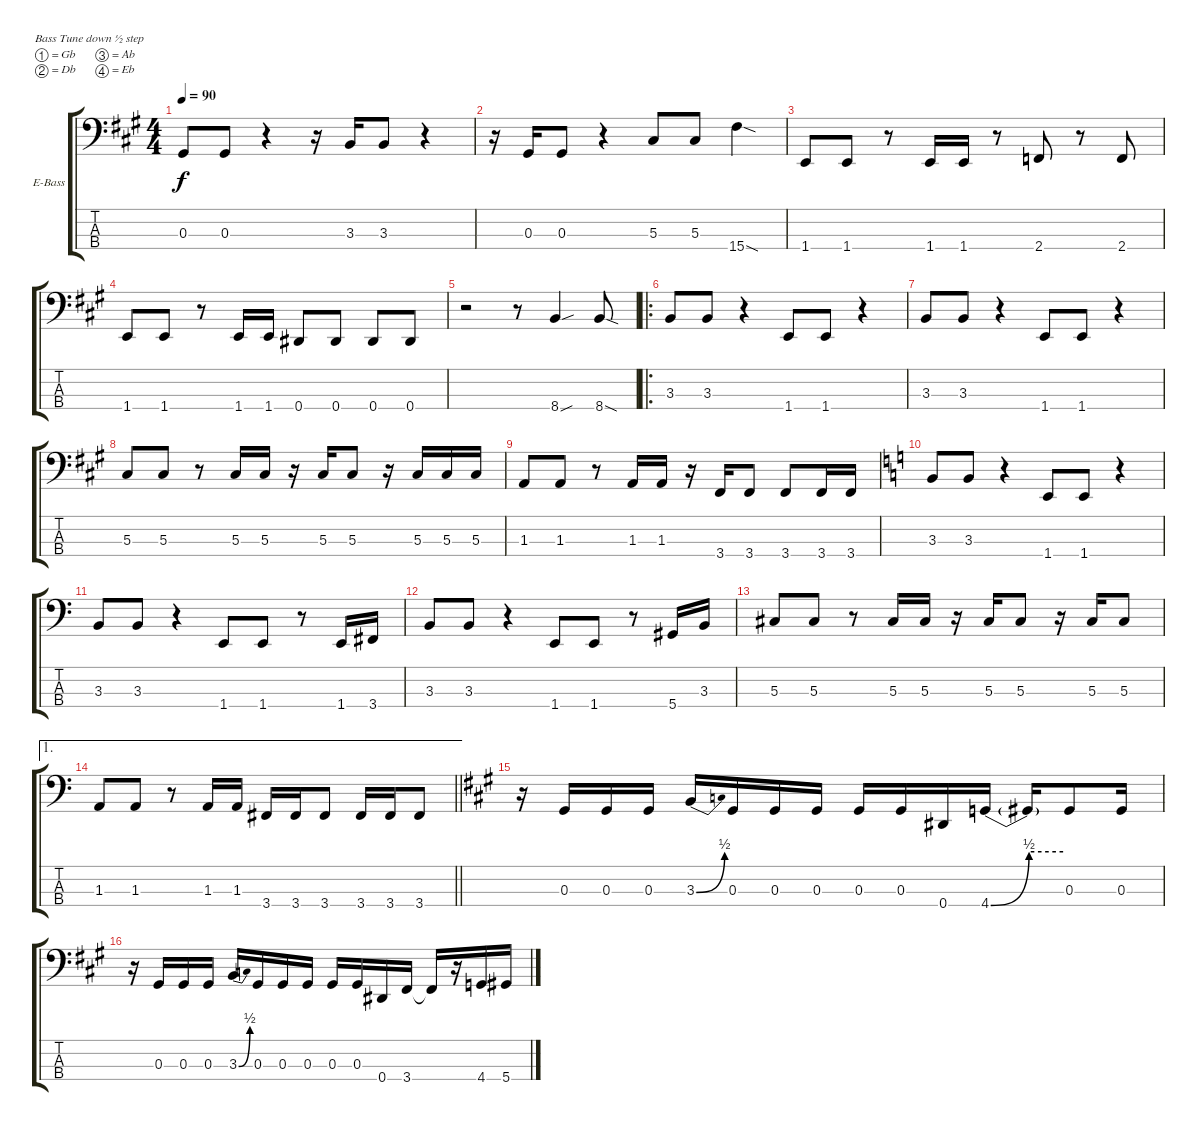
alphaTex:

\bracketExtendMode groupsimilarinstruments
\firstSystemTrackNameOrientation horizontal
\otherSystemsTrackNameOrientation horizontal
\track ("Untitled" "E-Bass") {instrument electricbasspick}
\staff {score tabs}
\tuning (Gb2 Db2 Ab1 Eb1)
\ts (4 4)
\tempo 90
\clef f4
\ks a
0.3.8{dy f} 0.3.8 r.4 r.16 3.3.16 3.3.8 r.4 |
r.16 0.3.16 0.3.8 r.4 5.3.8 5.3.8 15.4{sod}.4 |
1.4.8 1.4.8 r.8 1.4.16 1.4.16 r.8 2.4.8 r.8 2.4.8 |
1.4.8 1.4.8 r.8 1.4.16 1.4.16 0.4.8 0.4.8 0.4.8 0.4.8 |
r.2 r.8 8.4{sou}.4 8.4{sod}.8 |
\ro
3.3.8 3.3.8 r.4 1.4.8 1.4.8 r.4 |
3.3.8 3.3.8 r.4 1.4.8 1.4.8 r.4 |
5.3.8 5.3.8 r.8 5.3.16 5.3.16 r.16 5.3.16 5.3.8 r.16 5.3.16 5.3.16 5.3.16 |
1.3.8 1.3.8 r.8 1.3.16 1.3.16 r.16 3.4.16 3.4.8 3.4.8 3.4.16 3.4.16 |
\ks c
3.3.8 3.3.8 r.4 1.4.8 1.4.8 r.4 |
3.3.8 3.3.8 r.4 1.4.8 1.4.8 r.8 1.4.16 3.4.16 |
3.3.8 3.3.8 r.4 1.4.8 1.4.8 r.8 5.4.16 3.3.16 |
5.3.8 5.3.8 r.8 5.3.16 5.3.16 r.16 5.3.16 5.3.8 r.16 5.3.16 5.3.8 |
\ae 1
\barLineRight lightlight
1.3.8 1.3.8 r.8 1.3.16 1.3.16 3.4.16 3.4.16 3.4.8 3.4.16 3.4.16 3.4.8 |
\section ("" " ")
\ks a
r.16 0.3.16 0.3.16 0.3.16 3.3{be (bend 0 0 60 2)}.16 0.3.16 0.3.16 0.3.16 0.3.16 0.3.16 0.4.16 4.4{be (bend 0 0 60 2)}.16 4.4{be (hold 0 2 60 2) t}.16 0.3.8 0.3.16 |
r.16 0.3.16 0.3.16 0.3.16 3.3{be (bend 0 0 60 2)}.16 0.3.16 0.3.16 0.3.16 0.3.16 0.3.16 0.4.16 3.4.16 3.4{t}.16 r.16 4.4.16 5.4.16
